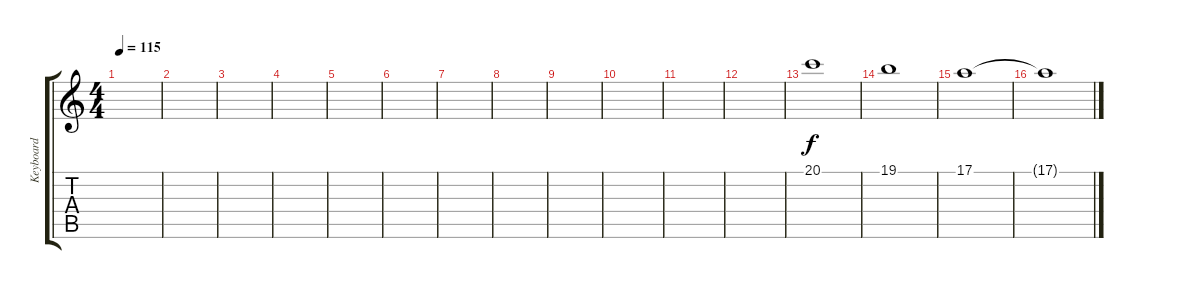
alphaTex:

\track ("Keyboard" "Keyboard") {instrument acousticgrandpiano}
\staff {score tabs}
\tuning (E4 B3 G3 D3 A2 E2) {hide}
\ts (4 4)
\tempo 115
\clef g2
\ks c
|
|
|
|
|
|
|
|
|
|
|
|
20.1.1 |
19.1.1 |
17.1.1 |
17.1{t}.1
